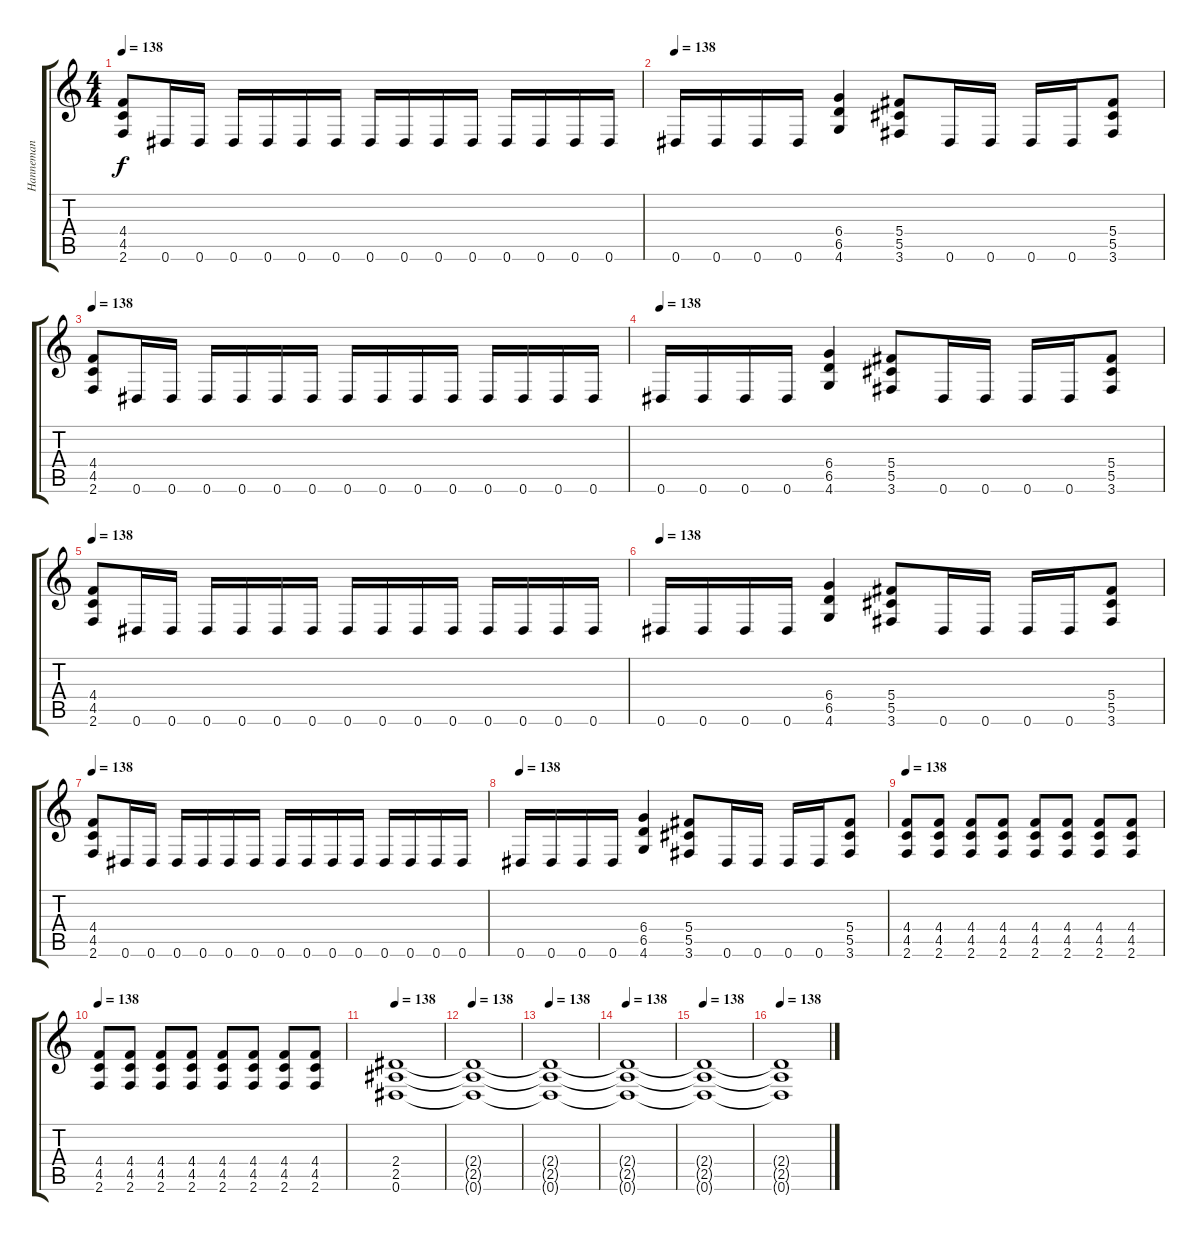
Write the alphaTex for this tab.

\track ("Hanneman" "Hanneman") {instrument distortionguitar}
\staff {score tabs}
\tuning (Eb4 Bb3 Gb3 Db3 Ab2 Eb2) {hide}
\ts (4 4)
\tempo 138
\clef g2
\ks c
(4.4 4.5 2.6).8{dy f} 0.6.16 0.6.16 0.6.16 0.6.16 0.6.16 0.6.16 0.6.16 0.6.16 0.6.16 0.6.16 0.6.16 0.6.16 0.6.16 0.6.16 |
\tempo 138
0.6.16 0.6.16 0.6.16 0.6.16 (6.4 6.5 4.6).4 (5.4 5.5 3.6).8 0.6.16 0.6.16 0.6.16 0.6.16 (5.4 5.5 3.6).8 |
\tempo 138
(4.4 4.5 2.6).8 0.6.16 0.6.16 0.6.16 0.6.16 0.6.16 0.6.16 0.6.16 0.6.16 0.6.16 0.6.16 0.6.16 0.6.16 0.6.16 0.6.16 |
\tempo 138
0.6.16 0.6.16 0.6.16 0.6.16 (6.4 6.5 4.6).4 (5.4 5.5 3.6).8 0.6.16 0.6.16 0.6.16 0.6.16 (5.4 5.5 3.6).8 |
\tempo 138
(4.4 4.5 2.6).8 0.6.16 0.6.16 0.6.16 0.6.16 0.6.16 0.6.16 0.6.16 0.6.16 0.6.16 0.6.16 0.6.16 0.6.16 0.6.16 0.6.16 |
\tempo 138
0.6.16 0.6.16 0.6.16 0.6.16 (6.4 6.5 4.6).4 (5.4 5.5 3.6).8 0.6.16 0.6.16 0.6.16 0.6.16 (5.4 5.5 3.6).8 |
\tempo 138
(4.4 4.5 2.6).8 0.6.16 0.6.16 0.6.16 0.6.16 0.6.16 0.6.16 0.6.16 0.6.16 0.6.16 0.6.16 0.6.16 0.6.16 0.6.16 0.6.16 |
\tempo 138
0.6.16 0.6.16 0.6.16 0.6.16 (6.4 6.5 4.6).4 (5.4 5.5 3.6).8 0.6.16 0.6.16 0.6.16 0.6.16 (5.4 5.5 3.6).8 |
\tempo 138
(4.4 4.5 2.6).8 (4.4 4.5 2.6).8 (4.4 4.5 2.6).8 (4.4 4.5 2.6).8 (4.4 4.5 2.6).8 (4.4 4.5 2.6).8 (4.4 4.5 2.6).8 (4.4 4.5 2.6).8 |
\tempo 138
(4.4 4.5 2.6).8 (4.4 4.5 2.6).8 (4.4 4.5 2.6).8 (4.4 4.5 2.6).8 (4.4 4.5 2.6).8 (4.4 4.5 2.6).8 (4.4 4.5 2.6).8 (4.4 4.5 2.6).8 |
\tempo 138
(2.4 2.5 0.6).1 |
\tempo 138
(2.4{t} 2.5{t} 0.6{t}).1 |
\tempo 138
(2.4{t} 2.5{t} 0.6{t}).1 |
\tempo 138
(2.4{t} 2.5{t} 0.6{t}).1 |
\tempo 138
(2.4{t} 2.5{t} 0.6{t}).1 |
\tempo 138
(2.4{t} 2.5{t} 0.6{t}).1
